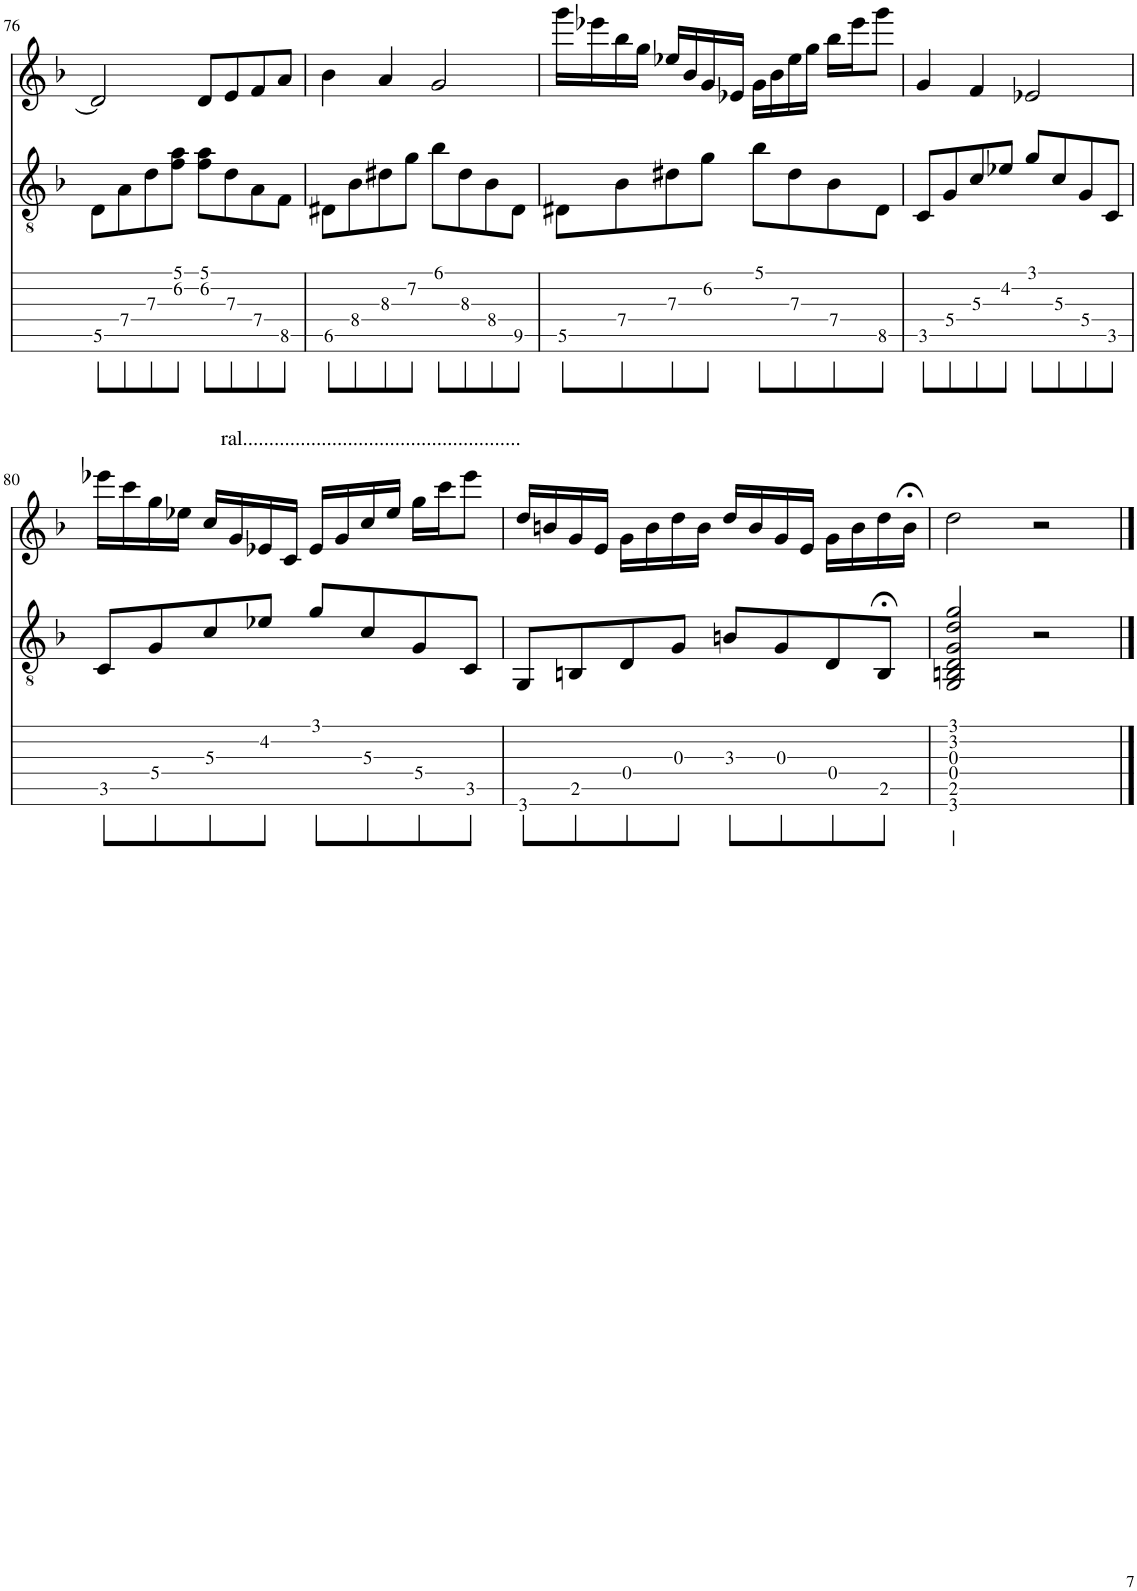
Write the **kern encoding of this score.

**kern	**kern	**kern
*part3	*part2	*part1
*staff3	*staff2	*staff1
*I"Guitar	*I"Guitar	*I"Flute
*	*	*I'Fl
!!LO:PB:g=z
*	*clefGv2	*clefG2
*k[b-]	*k[b-]	*k[b-]
*M4/4	*M4/4	*M4/4
=76	=76	=76
8D\L	8D\L	2d/]
8A\	8A\	.
8d\	8d\	.
8f\ 8a\J	8f\ 8a\J	.
8f\ 8a\L	8f\ 8a\L	8d/L
8d\	8d\	8e/
8A\	8A\	8f/
8F\J	8F\J	8a/J
=77	=77	=77
8D#\L	8D#X\L	4b-\
8B-\	8B-\	.
8d#\	8d#X\	4a/
8f#\J	8g\J	.
8b-\L	8b-\L	2g/
8d#\	8d#\	.
8B-\	8B-\	.
8F#\J	8D#\J	.
=78	=78	=78
8D\L	8D#X\L	16ggg\LL
.	.	16eee-X\
8A\	8B-\	16bb-\
.	.	16gg\JJ
8d\	8d#X\	16ee-X/LL
.	.	16b-/
8f\J	8g\J	16g/
.	.	16e-X/JJ
8a\L	8b-\L	16g\LL
.	.	16b-\
8d\	8d#\	16ee-\
.	.	16gg\JJ
8A\	8B-\	16bb-\LL
.	.	16eee-\J
8F\J	8D#\J	8ggg\J
=79	=79	=79
8C\L	8C/L	4g/
8G\	8G/	.
8c\	8c/	4f/
8e-X\J	8e-X/J	.
8g\L	8g/L	2e-X/
8c\	8c/	.
8G\	8G/	.
8C\J	8C/J	.
!!LO:LB:g=z
=80	=80	=80
8C\L	8C/L	16eee-X\LL
.	.	16ccc\
8G\	8G/	16gg\
.	.	16ee-X\JJ
!	!	!LO:TX:a:t=ral.....................................................
8c\	8c/	16cc/LL
.	.	16g/
8e-X\J	8e-X/J	16e-X/
.	.	16c/JJ
8g\L	8g/L	16e-/LL
.	.	16g/
8c\	8c/	16cc/
.	.	16ee-/JJ
8G\	8G/	16gg\LL
.	.	16ccc\J
8C\J	8C/J	8eee-\J
=81	=81	=81
8GG\L	8GG/L	16dd/LL
.	.	16bn/
8BBn\	8BBn/	16g/
.	.	16e/JJ
8D\	8D/	16g\LL
.	.	16b\
8G\J	8G/J	16dd\
.	.	16b\JJ
8B-\L	8Bn/L	16dd/LL
.	.	16b/
8G\	8G/	16g/
.	.	16e/JJ
8D\	8D/	16g\LL
.	.	16b\
8BB\J	8BB;</J	16dd\
.	.	16b;<\JJ
=82	=82	=82
2GG\ 2BBn\ 2D\ 2G\ 2d\ 2g\	2GG/ 2BBn/ 2D/ 2G/ 2d/ 2g/	2dd\
2r	2r	2r
==	==	==
*-	*-	*-
